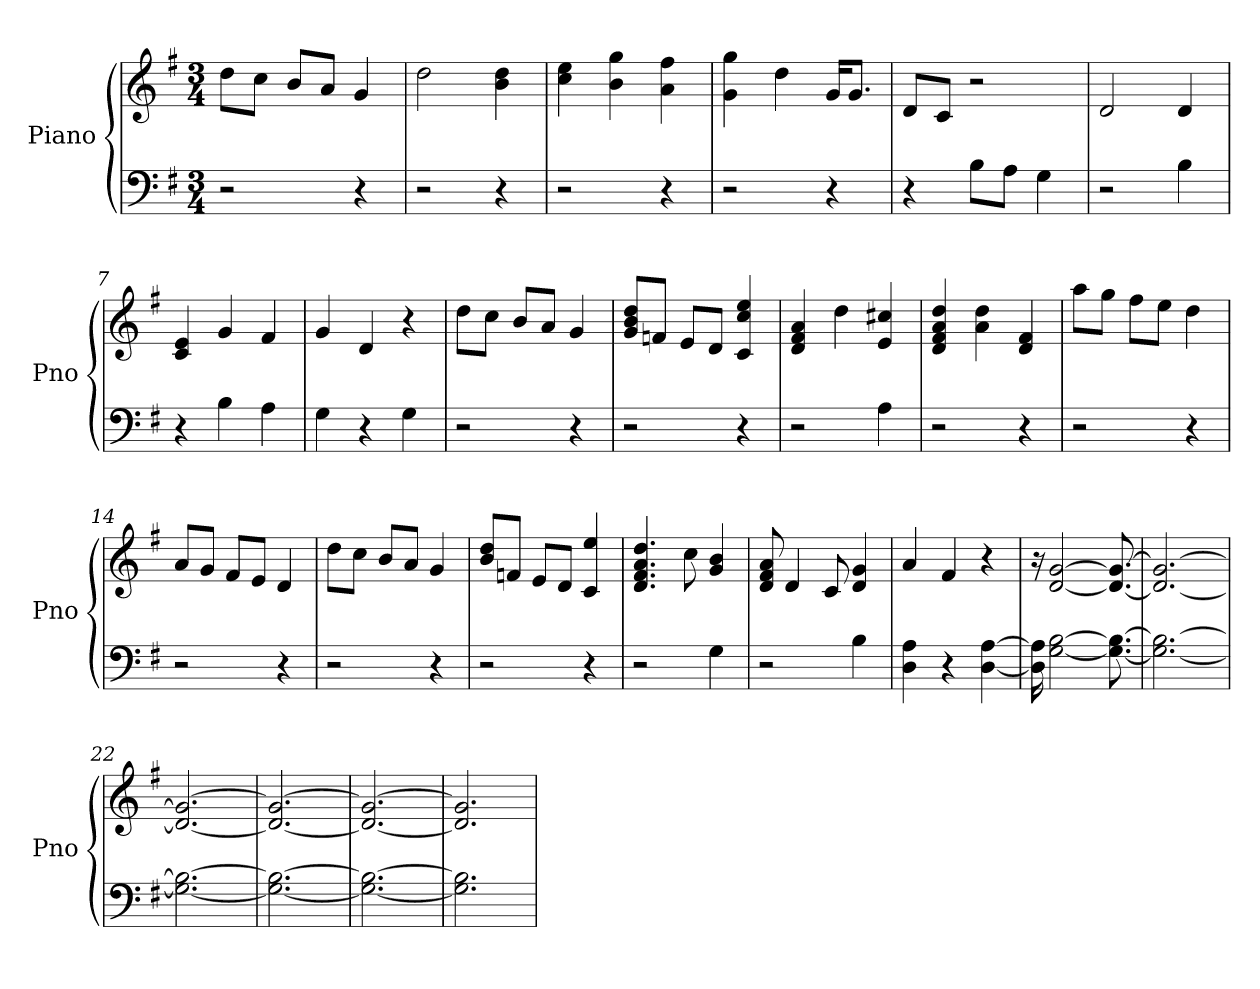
**kern	**kern
*part1	*part1
*staff2	*staff1
*I"Piano	*
*I'Pno	*
*clefF4	*clefG2
*k[f#]	*k[f#]
*G:	*G:
*M3/4	*M3/4
*MM130	*MM130
=1	=1
2r	8dd\L
.	8cc\J
.	8b/L
.	8a/J
4r	4g
=2	=2
2r	2dd
4r	4dd 4b
=3	=3
2r	4ee 4cc
.	4b 4gg
4r	4ff# 4a
=4	=4
2r	4g 4gg
.	4dd
4r	16g/KL
.	8.g/J
=5	=5
4r	8d/L
.	8c/J
8B\L	2r
8A\J	.
4G	.
=6	=6
2r	2d
4B	4d
=7	=7
4r	4c 4e
4B	4g
4A	4f#
=8	=8
4G	4g
4r	4d
4G	4r
=9	=9
2r	8dd\L
.	8cc\J
.	8b/L
.	8a/J
4r	4g
=10	=10
2r	8b/ 8dd/ 8g/L
.	8f/J
.	8e/L
.	8d/J
4r	4cc 4ee 4c
=11	=11
2r	4f# 4d 4a
.	4dd
4A	4cc# 4e
=12	=12
2r	4f# 4d 4dd 4a
.	4dd 4a
4r	4f# 4d
=13	=13
2r	8aa\L
.	8gg\J
.	8ff#\L
.	8ee\J
4r	4dd
=14	=14
2r	8a/L
.	8g/J
.	8f#/L
.	8e/J
4r	4d
=15	=15
2r	8dd\L
.	8cc\J
.	8b/L
.	8a/J
4r	4g
=16	=16
2r	8b/ 8dd/L
.	8f/J
.	8e/L
.	8d/J
4r	4ee 4c
=17	=17
2r	4.dd 4.a 4.f# 4.d
.	8cc
4G	4g 4b
=18	=18
2r	8d 8f# 8a
.	4d
.	8c
4B	4g 4d
=19	=19
4D 4A	4a
4r	4f#
[4D [4A	4r
=20	=20
16D] 16A]	16r
[2G [2B	[2d [2g
8.G_ 8.B_	8.d_ 8.g_
=21	=21
2.G_ 2.B_	2.d_ 2.g_
=22	=22
2.G_ 2.B_	2.d_ 2.g_
=23	=23
2.G_ 2.B_	2.d_ 2.g_
=24	=24
2.G_ 2.B_	2.d_ 2.g_
=25	=25
2.G] 2.B]	2.d] 2.g]
=	=
*-	*-
